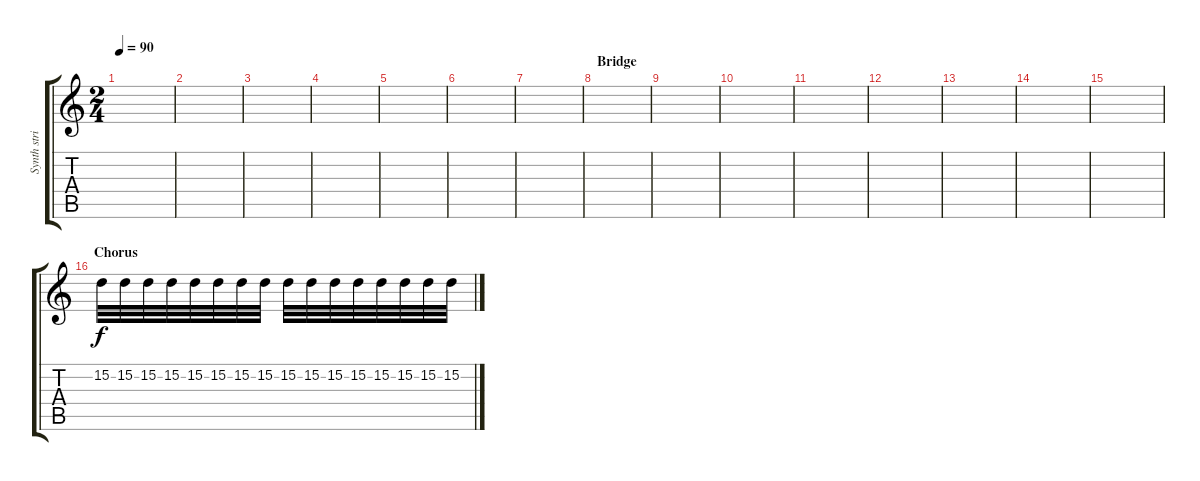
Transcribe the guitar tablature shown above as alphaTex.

\track ("Synth string" "Synth stri") {instrument synthstrings1}
\staff {score tabs}
\tuning (E4 B3 G3 D3 A2 E2) {hide}
\ts (2 4)
\tempo 90
\clef g2
\ks c
|
|
|
|
|
|
|
\section ("" "Bridge")
|
|
|
|
|
|
|
|
\section ("" "Chorus")
15.2.32 15.2.32 15.2.32 15.2.32 15.2.32 15.2.32 15.2.32 15.2.32 15.2.32 15.2.32 15.2.32 15.2.32 15.2.32 15.2.32 15.2.32 15.2.32
